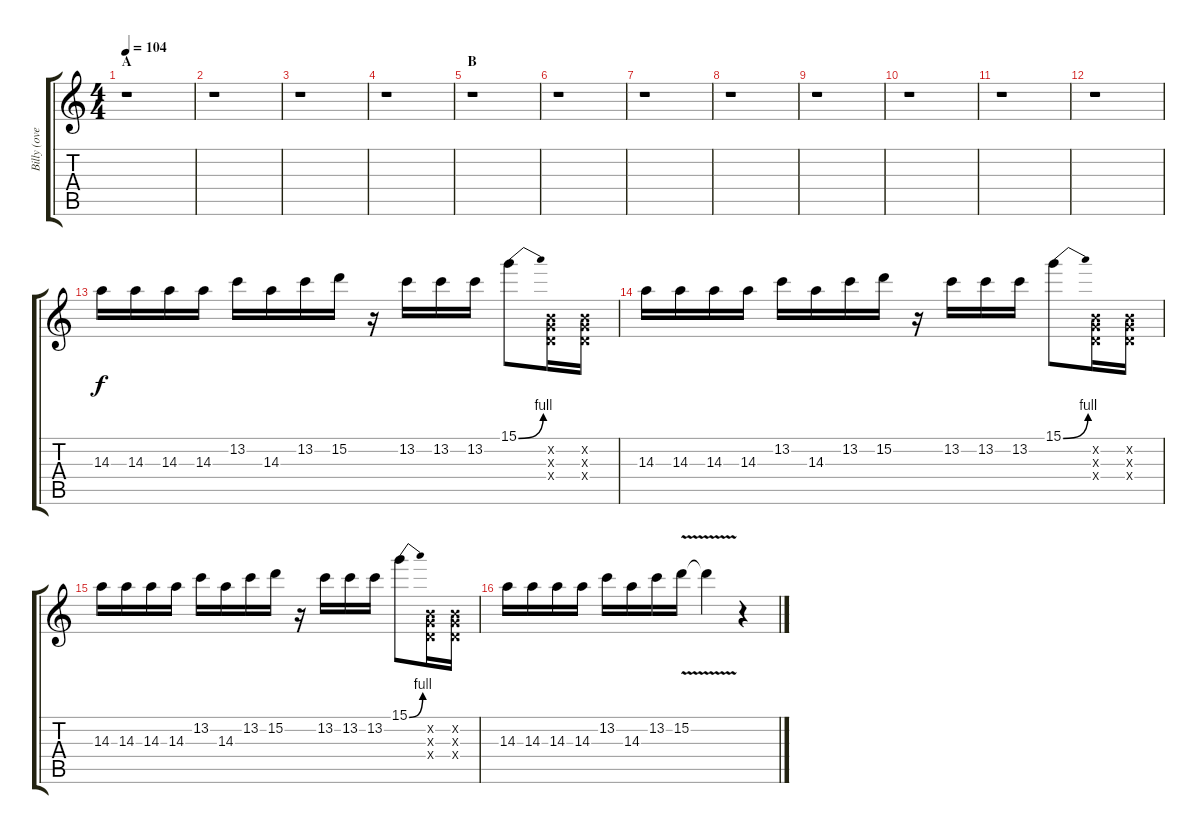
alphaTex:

\track ("Billy (overdubs - solo)" "Billy (ove") {instrument overdrivenguitar}
\staff {score tabs}
\tuning (E4 B3 G3 D3 A2 E2) {hide}
\ts (4 4)
\section ("" "A")
\tempo 104
\clef g2
\ks c
r.1{dy f instrument overdrivenguitar} |
r.1 |
r.1 |
r.1 |
\section ("" "B")
r.1 |
r.1 |
r.1 |
r.1 |
r.1 |
r.1 |
r.1 |
r.1 |
14.3.16{volume 13 balance 14} 14.3.16 14.3.16 14.3.16 13.2.16 14.3.16 13.2.16 15.2.16 r.16 13.2.16 13.2.16 13.2.16 15.1{be (bend 0 0 60 4)}.8 (0.2{x} 0.3{x} 0.4{x}).16 (0.2{x} 0.3{x} 0.4{x}).16 |
14.3.16 14.3.16 14.3.16 14.3.16 13.2.16 14.3.16 13.2.16 15.2.16 r.16 13.2.16 13.2.16 13.2.16 15.1{be (bend 0 0 60 4)}.8 (0.2{x} 0.3{x} 0.4{x}).16 (0.2{x} 0.3{x} 0.4{x}).16 |
14.3.16 14.3.16 14.3.16 14.3.16 13.2.16 14.3.16 13.2.16 15.2.16 r.16 13.2.16 13.2.16 13.2.16 15.1{be (bend 0 0 60 4)}.8 (0.2{x} 0.3{x} 0.4{x}).16 (0.2{x} 0.3{x} 0.4{x}).16 |
14.3.16 14.3.16 14.3.16 14.3.16 13.2.16 14.3.16 13.2.16 15.2{v}.16 15.2{t}.4 r.4
